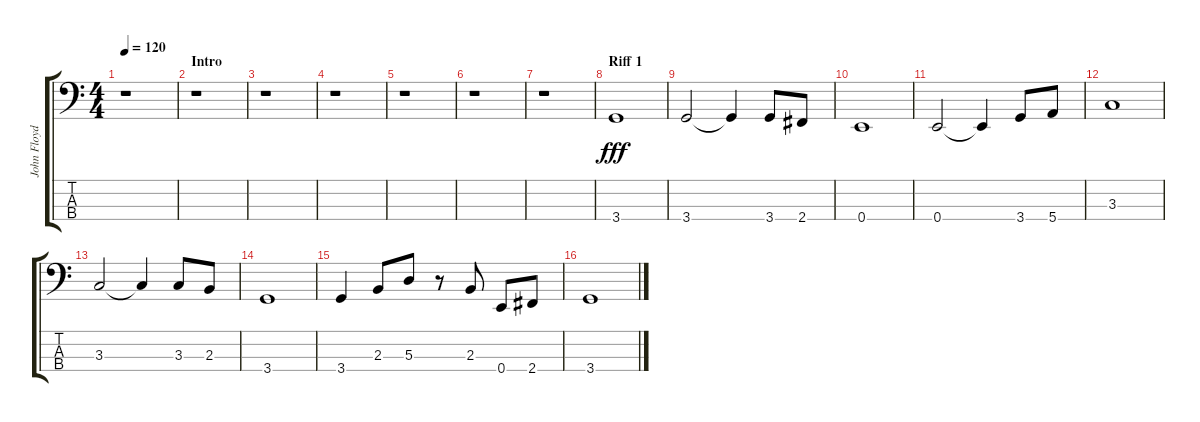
\track ("John Floyd" "John Floyd") {instrument acousticguitarsteel}
\staff {score tabs}
\tuning (G2 D2 A1 E1) {hide}
\ts (4 4)
\tempo 120
\clef f4
\ks c
r.1{dy fff instrument acousticguitarsteel} |
\section ("" "Intro")
r.1 |
r.1 |
r.1 |
r.1 |
r.1 |
r.1 |
\section ("" "Riff 1")
3.4.1 |
3.4.2 3.4{t}.4 3.4.8 2.4.8 |
0.4.1 |
0.4.2 0.4{t}.4 3.4.8 5.4.8 |
3.3.1 |
3.3.2 3.3{t}.4 3.3.8 2.3.8 |
3.4.1 |
3.4.4 2.3.8 5.3.8 r.8 2.3.8 0.4.8 2.4.8 |
3.4.1
